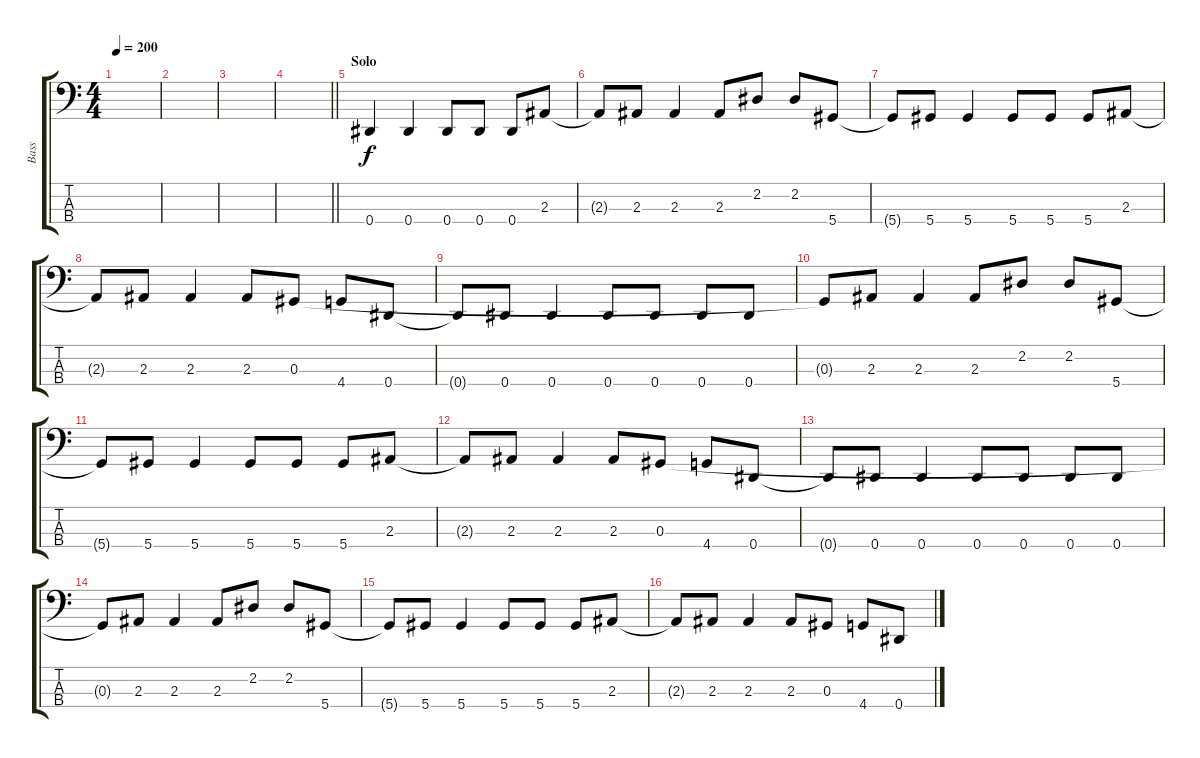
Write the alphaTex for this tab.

\track ("Bass" "Bass") {instrument electricbasspick}
\staff {score tabs}
\tuning (Gb2 Db2 Ab1 Eb1) {hide}
\ts (4 4)
\tempo 200
\clef f4
\ks c
|
|
|
\barLineRight lightlight
|
\section ("" "Solo")
0.4.4 0.4.4 0.4.8 0.4.8 0.4.8 2.3.8 |
2.3{t}.8 2.3.8 2.3.4 2.3.8 2.2.8 2.2.8 5.4.8 |
5.4{t}.8 5.4.8 5.4.4 5.4.8 5.4.8 5.4.8 2.3.8 |
2.3{t}.8 2.3.8 2.3.4 2.3.8 0.3.8 4.4.8 0.4.8 |
0.4{t}.8 0.4.8 0.4.4 0.4.8 0.4.8 0.4.8 0.4.8 |
0.3{t}.8 2.3.8 2.3.4 2.3.8 2.2.8 2.2.8 5.4.8 |
5.4{t}.8 5.4.8 5.4.4 5.4.8 5.4.8 5.4.8 2.3.8 |
2.3{t}.8 2.3.8 2.3.4 2.3.8 0.3.8 4.4.8 0.4.8 |
0.4{t}.8 0.4.8 0.4.4 0.4.8 0.4.8 0.4.8 0.4.8 |
0.3{t}.8 2.3.8 2.3.4 2.3.8 2.2.8 2.2.8 5.4.8 |
5.4{t}.8 5.4.8 5.4.4 5.4.8 5.4.8 5.4.8 2.3.8 |
2.3{t}.8 2.3.8 2.3.4 2.3.8 0.3.8 4.4.8 0.4.8
